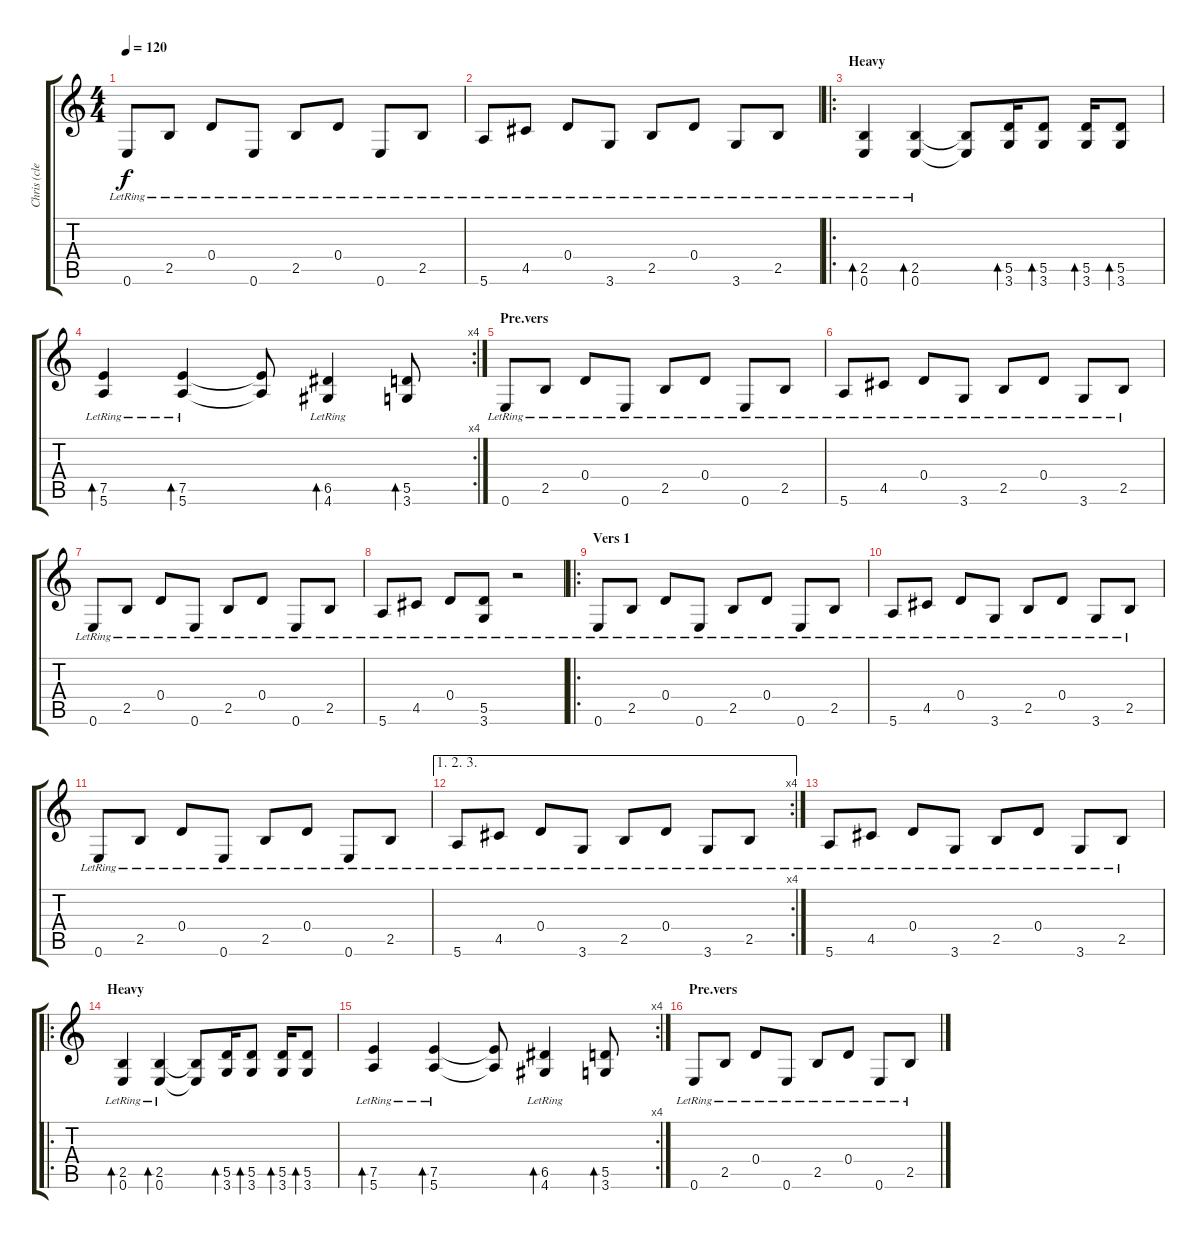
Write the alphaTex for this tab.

\track ("Chris (clean)" "Chris (cle") {instrument acousticguitarnylon}
\staff {score tabs}
\tuning (E4 B3 G3 D3 A2 E2) {hide}
\ts (4 4)
\tempo 120
\clef g2
\ks c
0.6{lr}.8{dy f} 2.5{lr}.8 0.4{lr}.8 0.6{lr}.8 2.5{lr}.8 0.4{lr}.8 0.6{lr}.8 2.5{lr}.8 |
5.6{lr}.8 4.5{lr}.8 0.4{lr}.8 3.6{lr}.8 2.5{lr}.8 0.4{lr}.8 3.6{lr}.8 2.5{lr}.8 |
\ro
\section ("" "Heavy")
(2.5{lr} 0.6{lr}).4{bd 60} (2.5{lr} 0.6{lr}).4{bd 60} (2.5{t} 0.6{t}).8 (5.5 3.6).16{bd 60} (5.5 3.6).8{bd 60} (5.5 3.6).16{bd 60} (5.5 3.6).8{bd 60} |
\rc 4
(7.5{lr} 5.6{lr}).4{bd 60} (7.5{lr} 5.6{lr}).4{bd 60} (7.5{t} 5.6{t}).8 (6.5{lr} 4.6{lr}).4{bd 60} (5.5 3.6).8{bd 60} |
\section ("" "Pre.vers")
0.6{lr}.8 2.5{lr}.8 0.4{lr}.8 0.6{lr}.8 2.5{lr}.8 0.4{lr}.8 0.6{lr}.8 2.5{lr}.8 |
5.6{lr}.8 4.5{lr}.8 0.4{lr}.8 3.6{lr}.8 2.5{lr}.8 0.4{lr}.8 3.6{lr}.8 2.5{lr}.8 |
0.6{lr}.8 2.5{lr}.8 0.4{lr}.8 0.6{lr}.8 2.5{lr}.8 0.4{lr}.8 0.6{lr}.8 2.5{lr}.8 |
5.6{lr}.8 4.5{lr}.8 0.4{lr}.8 (5.5 3.6{lr}).8 r.2 |
\ro
\section ("" "Vers 1")
0.6{lr}.8 2.5{lr}.8 0.4{lr}.8 0.6{lr}.8 2.5{lr}.8 0.4{lr}.8 0.6{lr}.8 2.5{lr}.8 |
5.6{lr}.8 4.5{lr}.8 0.4{lr}.8 3.6{lr}.8 2.5{lr}.8 0.4{lr}.8 3.6{lr}.8 2.5{lr}.8 |
0.6{lr}.8 2.5{lr}.8 0.4{lr}.8 0.6{lr}.8 2.5{lr}.8 0.4{lr}.8 0.6{lr}.8 2.5{lr}.8 |
\ae (1 2 3)
\rc 4
5.6{lr}.8 4.5{lr}.8 0.4{lr}.8 3.6{lr}.8 2.5{lr}.8 0.4{lr}.8 3.6{lr}.8 2.5{lr}.8 |
5.6{lr}.8 4.5{lr}.8 0.4{lr}.8 3.6{lr}.8 2.5{lr}.8 0.4{lr}.8 3.6{lr}.8 2.5{lr}.8 |
\ro
\section ("" "Heavy")
(2.5{lr} 0.6{lr}).4{bd 60} (2.5{lr} 0.6{lr}).4{bd 60} (2.5{t} 0.6{t}).8 (5.5 3.6).16{bd 60} (5.5 3.6).8{bd 60} (5.5 3.6).16{bd 60} (5.5 3.6).8{bd 60} |
\rc 4
(7.5{lr} 5.6{lr}).4{bd 60} (7.5{lr} 5.6{lr}).4{bd 60} (7.5{t} 5.6{t}).8 (6.5{lr} 4.6{lr}).4{bd 60} (5.5 3.6).8{bd 60} |
\section ("" "Pre.vers")
0.6{lr}.8 2.5{lr}.8 0.4{lr}.8 0.6{lr}.8 2.5{lr}.8 0.4{lr}.8 0.6{lr}.8 2.5{lr}.8
